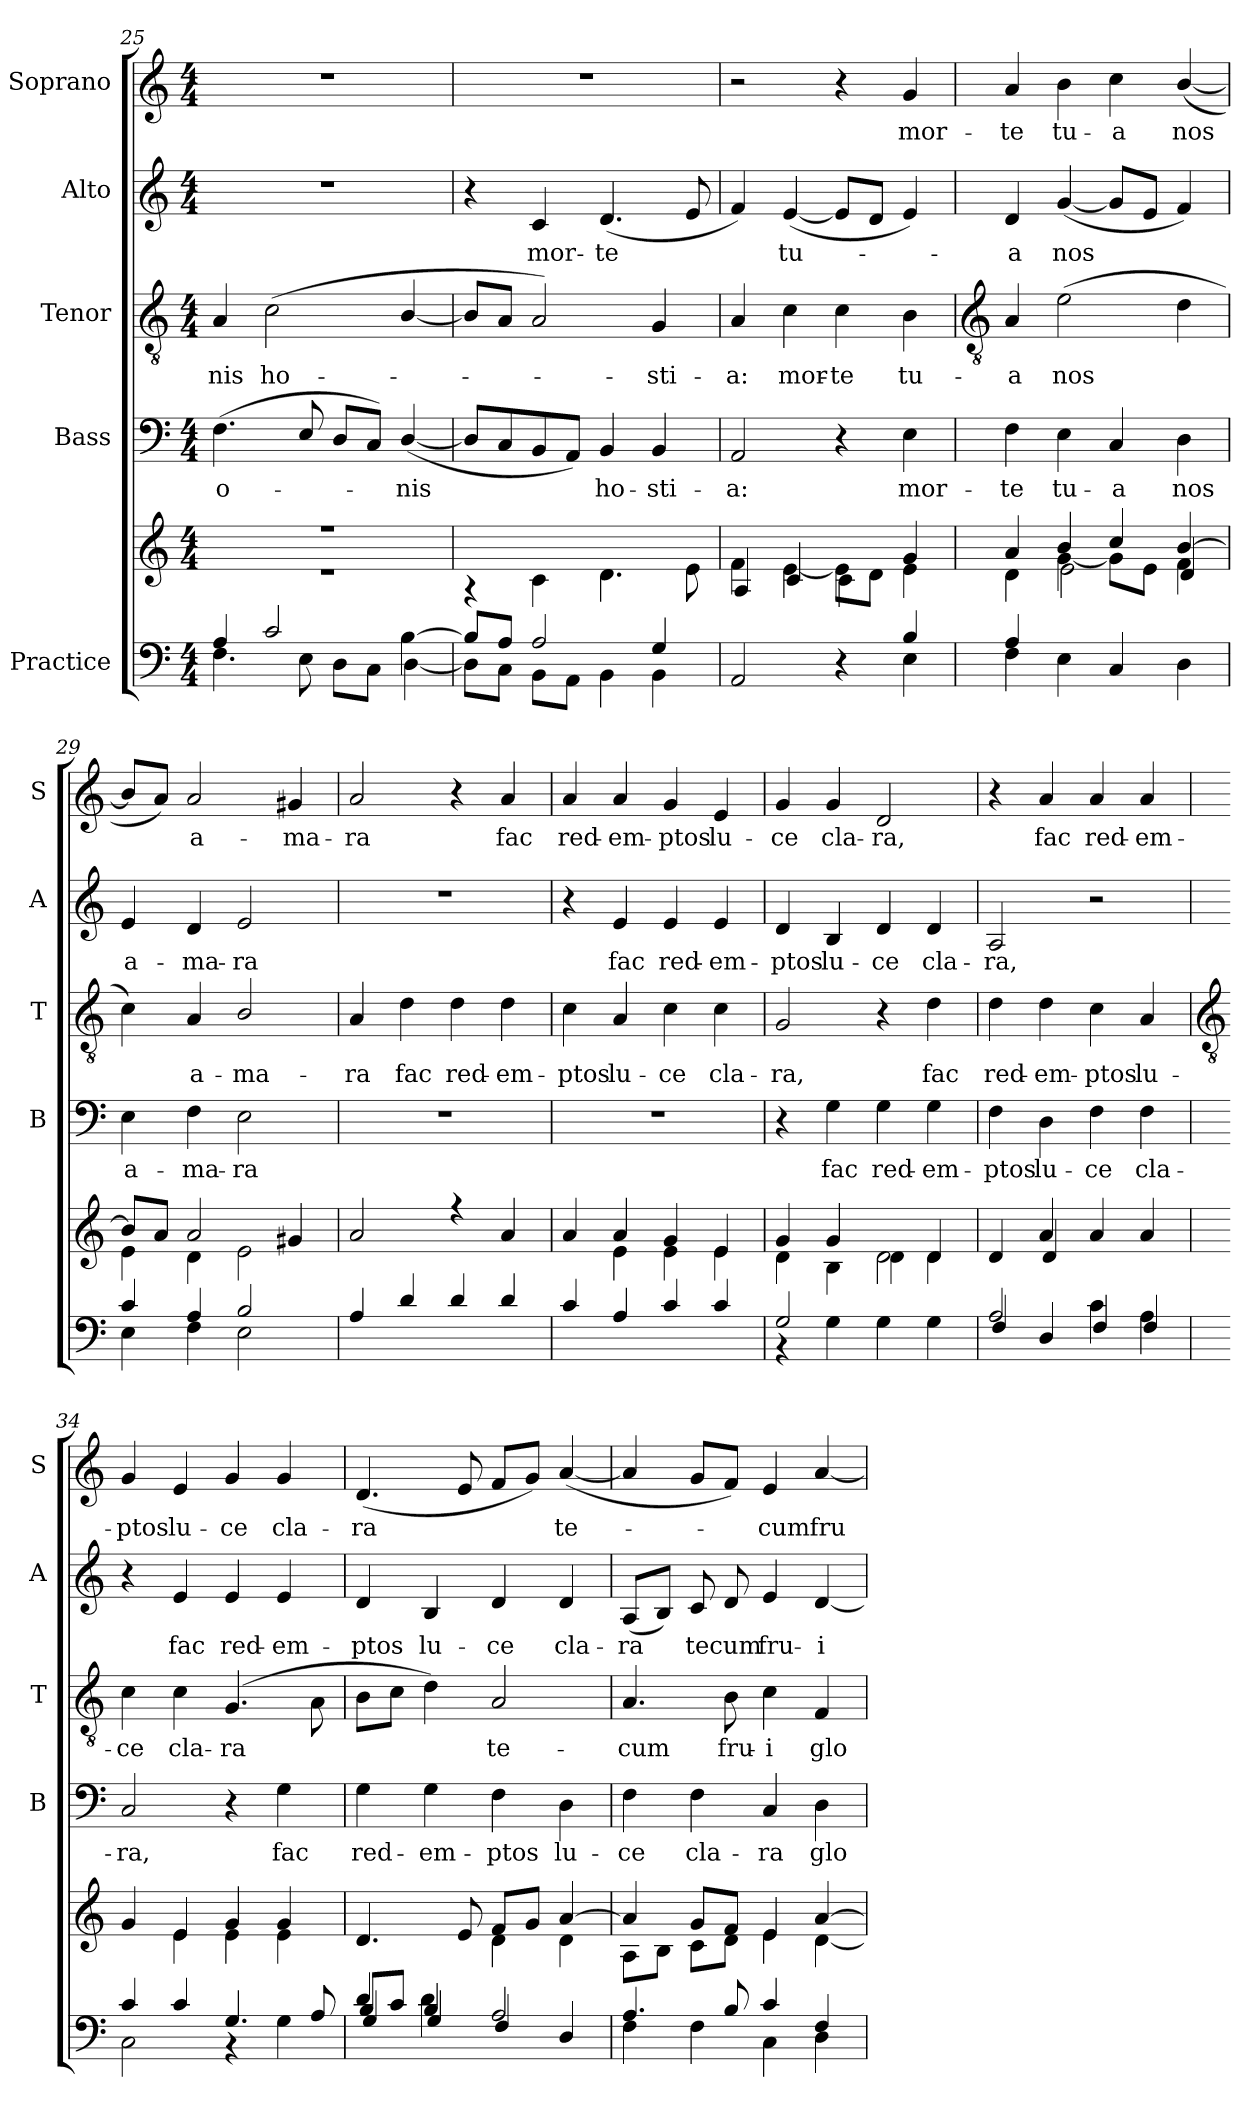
**kern	**kern	**kern	**text	**kern	**text	**kern	**text	**kern	**text
*part5	*part5	*part4	*part4	*part3	*part3	*part2	*part2	*part1	*part1
*staff6	*staff5	*staff4	*staff4	*staff3	*staff3	*staff2	*staff2	*staff1	*staff1
*I"Practice	*	*I"Bass	*	*I"Tenor	*	*I"Alto	*	*I"Soprano	*
*	*	*I'B	*	*I'T	*	*I'A	*	*I'S	*
*clefF4	*clefG2	*clefF4	*	*clefGv2	*	*clefG2	*	*clefG2	*
*k[]	*k[]	*k[]	*	*k[]	*	*k[]	*	*k[]	*
*C:	*C:	*C:	*	*C:	*	*C:	*	*C:	*
*M4/4	*M4/4	*M4/4	*	*M4/4	*	*M4/4	*	*M4/4	*
=25	=25	=25	=25	=25	=25	=25	=25	=25	=25
*^	*^	*	*	*	*	*	*	*	*
!	!	!	!	!	!LO:LY:b	!	!LO:LY:b	!	!	!	!
4A/	4.F	1r	1r	(<4.F	-o-	4A	nis	1r	.	1r	.
!	!	!	!	!	!	!	!LO:LY:b	!	!	!	!
2c/	.	.	.	.	.	(<2c	ho-	.	.	.	.
.	8E\	.	.	8E/	.	.	.	.	.	.	.
.	8D\L	.	.	8DL	.	.	.	.	.	.	.
.	8C\J	.	.	8CJ)	.	.	.	.	.	.	.
!	!	!	!	!	!LO:LY:b	!	!	!	!	!	!
[4B\	[4D\	.	.	(<[4D/	nis	[4B/	.	.	.	.	.
=26	=26	=26	=26	=26	=26	=26	=26	=26	=26	=26	=26
8BL]	8D\L]	1ryy	4r	8DL]	.	8BL]	.	4r	.	1r	.
8AJ	8C\J	.	.	8C	.	8AJ	.	.	.	.	.
!	!	!	!	!	!	!	!	!	!LO:LY:b	!	!
2A/	8BB\L	.	4c	8BB	.	2A)	.	4c	mor-	.	.
.	8AA\J	.	.	8AAJ)	.	.	.	.	.	.	.
!	!	!	!	!	!LO:LY:b	!	!	!	!LO:LY:b	!	!
.	4BB\	.	4.d	4BB	ho-	.	.	(<4.d	-te	.	.
!	!	!	!	!	!LO:LY:b	!	!LO:LY:b	!	!	!	!
4G	4BB\	.	.	4BB	-sti-	4G	sti-	.	.	.	.
.	.	.	8e	.	.	.	.	8e	.	.	.
=27	=27	=27	=27	=27	=27	=27	=27	=27	=27	=27	=27
*	*	*	*^	*	*	*	*	*	*	*	*
!	!	!	!	!	!	!LO:LY:b	!	!LO:LY:b	!	!	!	!
2.ryy	2AA/	2ryy	4f	4A	2AA	-a:	4A	-a:	4f)	.	2r	.
!	!	!	!	!	!	!	!	!LO:LY:b	!	!LO:LY:b	!	!
.	.	.	[4e	4c	.	.	4c	mor-	(<[4e	tu-	.	.
!	!	!	!	!	!	!	!	!LO:LY:b	!	!	!	!
.	4r	4ryy	8e\L]	4c\	4r	.	4c	-te	8eL]	.	4r	.
.	.	.	8dJ	.	.	.	.	.	8dJ	.	.	.
!	!	!	!	!	!	!LO:LY:b	!	!LO:LY:b	!	!	!	!LO:LY:b
4B	4E	4g	4e	4ryy	4E	mor-	4B	tu-	4e)	.	4g	mor-
!!LO:LB:g=z
=28	=28	=28	=28	=28	=28	=28	=28	=28	=28	=28	=28	=28
*	*	*	*	*	*	*	*clefGv2	*	*	*	*	*
!	!	!	!	!	!	!LO:LY:b	!	!LO:LY:b	!	!LO:LY:b	!	!LO:LY:b
4A	4F	4a	4d	4ryy	4F	-te	4A	-a	4d	a	4a	-te
!	!	!	!	!	!	!LO:LY:b	!	!LO:LY:b	!	!LO:LY:b	!	!LO:LY:b
2.ryy	4E	4b/	[4g	2e\	4E	tu-	(>2e	nos	(<[4g	nos	4b	tu-
!	!	!	!	!	!	!LO:LY:b	!	!	!	!	!	!LO:LY:b
.	4C	4cc/	8g\L]	.	4C	-a	.	.	8gL]	.	4cc	-a
.	.	.	8e\J	.	.	.	.	.	8eJ	.	.	.
!	!	!	!	!	!	!LO:LY:b	!	!	!	!	!	!LO:LY:b
.	4D	[4b/	4f	4d	4D	nos	4d	.	4f)	.	(<[4b/	nos
=29	=29	=29	=29	=29	=29	=29	=29	=29	=29	=29	=29	=29
!	!	!	!	!	!	!LO:LY:b	!	!	!	!LO:LY:b	!	!
*	*	*	*v	*v	*	*	*	*	*	*	*	*
4c	4E	8bL]	4e\	4E	a-	4c)	.	4e	a-	8bL]	.
.	.	8aJ	.	.	.	.	.	.	.	8aJ)	.
!	!	!	!	!	!LO:LY:b	!	!LO:LY:b	!	!LO:LY:b	!	!LO:LY:b
4A	4F	2a	4d\	4F	-ma-	4A	a-	4d	-ma-	2a	a-
!	!	!	!	!	!LO:LY:b	!	!LO:LY:b	!	!LO:LY:b	!	!
2B	2E	.	2e\	2E	-ra	2B/	-ma-	2e	-ra	.	.
!	!	!	!	!	!	!	!	!	!	!	!LO:LY:b
.	.	4g#X	.	.	.	.	.	.	.	4g#X	-ma-
=30	=30	=30	=30	=30	=30	=30	=30	=30	=30	=30	=30
!	!	!	!	!	!	!	!LO:LY:b	!	!	!	!LO:LY:b
4A	1ryy	2a	1ryy	1r	.	4A	-ra	1r	.	2a	-ra
!	!	!	!	!	!	!	!LO:LY:b	!	!	!	!
4d	.	.	.	.	.	4d	fac	.	.	.	.
!	!	!	!	!	!	!	!LO:LY:b	!	!	!	!
4d	.	4r	.	.	.	4d	red-	.	.	4r	.
!	!	!	!	!	!	!	!LO:LY:b	!	!	!	!LO:LY:b
4d	.	4a	.	.	.	4d	-em-	.	.	4a	fac
=31	=31	=31	=31	=31	=31	=31	=31	=31	=31	=31	=31
!	!	!	!	!	!	!	!LO:LY:b	!	!	!	!LO:LY:b
4c	1ryy	4a	4ryy	1r	.	4c	-ptos	4r	.	4a	red-
!	!	!	!	!	!	!	!LO:LY:b	!	!LO:LY:b	!	!LO:LY:b
4A	.	4a	4e	.	.	4A	lu-	4e	fac	4a	-em-
!	!	!	!	!	!	!	!LO:LY:b	!	!LO:LY:b	!	!LO:LY:b
4c	.	4g	4e	.	.	4c	-ce	4e	red-	4g	-ptos
!	!	!	!	!	!	!	!LO:LY:b	!	!LO:LY:b	!	!LO:LY:b
4c	.	4e	4e	.	.	4c	cla-	4e	-em-	4e	lu-
=32	=32	=32	=32	=32	=32	=32	=32	=32	=32	=32	=32
*	*	*	*^	*	*	*	*	*	*	*	*
!	!	!	!	!	!	!	!	!LO:LY:b	!	!LO:LY:b	!	!LO:LY:b
2G/	4r	4g	4d	2.ryy	4r	.	2G	-ra,	4d	-ptos	4g	-ce
!	!	!	!	!	!	!LO:LY:b	!	!	!	!LO:LY:b	!	!LO:LY:b
.	4G	4g	4B	.	4G	fac	.	.	4B	lu-	4g	cla-
!	!	!	!	!	!	!LO:LY:b	!	!	!	!LO:LY:b	!	!LO:LY:b
4ryy	4G	2d\	4d	.	4G	red-	4r	.	4d	-ce	2d	-ra,
!	!	!	!	!	!	!LO:LY:b	!	!LO:LY:b	!	!LO:LY:b	!	!
4ryy	4G	.	4d	4d	4G	-em-	4d	fac	4d	cla-	.	.
=33	=33	=33	=33	=33	=33	=33	=33	=33	=33	=33	=33	=33
*	*^	*	*	*	*	*	*	*	*	*	*	*
!	!	!	!	!	!	!	!LO:LY:b	!	!LO:LY:b	!	!LO:LY:b	!	!
2A/	2ryy	4F	4ryy	2ryy	4d	4F	-ptos	4d	red-	2A	-ra,	4r	.
!	!	!	!	!	!	!	!LO:LY:b	!	!LO:LY:b	!	!	!	!LO:LY:b
.	.	4D	4a	.	4d	4D	lu-	4d	-em-	.	.	4a	fac
!	!	!	!	!	!	!	!LO:LY:b	!	!LO:LY:b	!	!	!	!LO:LY:b
2ryy	4c	4F	4a	2ryy	2ryy	4F	-ce	4c	-ptos	2r	.	4a	red-
!	!	!	!	!	!	!	!LO:LY:b	!	!LO:LY:b	!	!	!	!LO:LY:b
.	4A	4F	4a	.	.	4F	cla-	4A	lu-	.	.	4a	-em-
*v	*v	*v	*	*	*	*	*	*	*	*	*	*	*
*	*v	*v	*v	*	*	*	*	*	*	*	*
!!LO:LB:g=z
=34	=34	=34	=34	=34	=34	=34	=34	=34	=34
*	*	*	*	*clefGv2	*	*	*	*	*
*^	*^	*	*	*	*	*	*	*	*
*	*^	*	*	*	*	*	*	*	*	*	*
!	!	!	!	!	!	!LO:LY:b	!	!LO:LY:b	!	!	!	!LO:LY:b
*	*v	*v	*	*	*	*	*	*	*	*	*	*
4c/	2C\	4g/	4ryy	2C	-ra,	4c	-ce	4r	.	4g	-ptos
!	!	!	!	!	!	!	!LO:LY:b	!	!LO:LY:b	!	!LO:LY:b
4c/	.	4e/	4e	.	.	4c	cla-	4e	fac	4e	lu-
!	!	!	!	!	!	!	!LO:LY:b	!	!LO:LY:b	!	!LO:LY:b
4.G/	4r	4g/	4e	4r	.	(>4.G	-ra	4e	red-	4g	-ce
!	!	!	!	!	!LO:LY:b	!	!	!	!LO:LY:b	!	!LO:LY:b
.	4G	4g/	4e	4G	fac	.	.	4e	-em-	4g	cla-
8A/	.	.	.	.	.	8A\	.	.	.	.	.
=35	=35	=35	=35	=35	=35	=35	=35	=35	=35	=35	=35
*	*^	*	*	*	*	*	*	*	*	*	*
!	!	!	!	!	!	!LO:LY:b	!	!	!	!LO:LY:b	!	!LO:LY:b
4d	8B/L	4G	4.d/	2ryy	4G	red-	8BL	.	4d	-ptos	(<4.d	-ra
.	8c/J	.	.	.	.	.	8cJ	.	.	.	.	.
!	!	!	!	!	!	!LO:LY:b	!	!	!	!LO:LY:b	!	!
4B	4d	4G	.	.	4G	-em-	4d)	.	4B	lu-	.	.
.	.	.	8e/	.	.	.	.	.	.	.	8e	.
!	!	!	!	!	!	!LO:LY:b	!	!LO:LY:b	!	!LO:LY:b	!	!
2ryy	2A/	4F	8f/L	4d\	4F	-ptos	2A	te-	4d	-ce	8fL	.
.	.	.	8g/J	.	.	.	.	.	.	.	8gJ)	.
!	!	!	!	!	!	!LO:LY:b	!	!	!	!LO:LY:b	!	!LO:LY:b
.	.	4D	[4a/	4d	4D	lu-	.	.	4d	cla-	(<[4a	te-
=36	=36	=36	=36	=36	=36	=36	=36	=36	=36	=36	=36	=36
!	!	!	!	!	!	!LO:LY:b	!	!LO:LY:b	!	!LO:LY:b	!	!
*	*v	*v	*	*	*	*	*	*	*	*	*	*
4.A/	4F	4a/]	8A\L	4F	-ce	4.A	-cum	(<8AL	-ra	4a]	.
.	.	.	8B\J	.	.	.	.	8BJ)	.	.	.
!	!	!	!	!	!LO:LY:b	!	!	!	!LO:LY:b	!	!
.	4F	8g/L	8cL	4F	cla-	.	.	8c	te	8gL	.
!	!	!	!	!	!	!	!LO:LY:b	!	!LO:LY:b	!	!
8B/	.	8f/J	8dJ	.	.	8B	fru-	8d	cum	8fJ)	.
!	!	!	!	!	!LO:LY:b	!	!LO:LY:b	!	!LO:LY:b	!	!LO:LY:b
4c	4C\	4e/	4e	4C	-ra	4c	-i	4e	fru-	4e	cum
!	!	!	!	!	!LO:LY:b	!	!LO:LY:b	!	!LO:LY:b	!	!LO:LY:b
4F	4D	[4a/	[4d	4D	glo-	4F	glo-	[4d	-i	[4a	fru-
*v	*v	*	*	*	*	*	*	*	*	*	*
*	*v	*v	*	*	*	*	*	*	*	*
=	=	=	=	=	=	=	=	=	=
*-	*-	*-	*-	*-	*-	*-	*-	*-	*-
